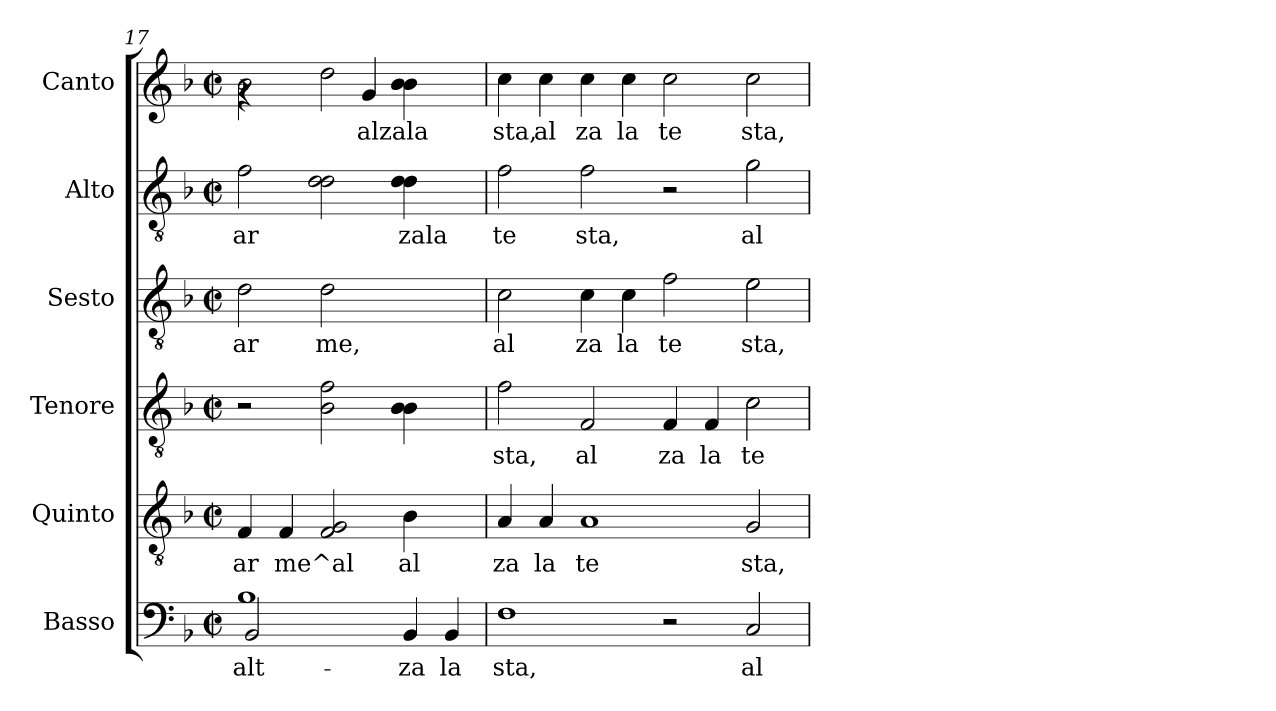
**kern	**text	**kern	**text	**kern	**text	**kern	**text	**kern	**text	**kern	**text
*part6	*part6	*part5	*part5	*part4	*part4	*part3	*part3	*part2	*part2	*part1	*part1
*staff6	*staff6	*staff5	*staff5	*staff4	*staff4	*staff3	*staff3	*staff2	*staff2	*staff1	*staff1
*I"Basso	*	*I"Quinto	*	*I"Tenore	*	*I"Sesto	*	*I"Alto	*	*I"Canto	*
!!LO:LB:g=z
*clefF4	*	*clefGv2	*	*clefGv2	*	*clefGv2	*	*clefGv2	*	*clefG2	*
*k[b-]	*	*k[b-]	*	*k[b-]	*	*k[b-]	*	*k[b-]	*	*k[b-]	*
*F:	*	*F:	*	*F:	*	*F:	*	*F:	*	*F:	*
*M2/2	*	*M2/2	*	*M2/2	*	*M2/2	*	*M2/2	*	*M2/2	*
*met(c|)	*	*met(c|)	*	*met(c|)	*	*met(c|)	*	*met(c|)	*	*met(c|)	*
=17	=17	=17	=17	=17	=17	=17	=17	=17	=17	=17	=17
*^	*	*	*	*	*	*	*	*	*	*	*
!	!	!LO:LY:b:cj	!	!LO:LY:b:cj	!	!	!	!LO:LY:b:cj	!	!LO:LY:b:cj	!	!
*	*	*	*	*	*	*	*	*	*	*	*^	*
1B-	2BB-/	alt-	4F/	ar	2r	.	2d\	ar	2f\	ar	2b-\	4rf	.
!	!	!	!	!LO:LY:b:cj	!	!	!	!	!	!	!	!	!
.	.	.	4F/	me^al	.	.	.	.	.	.	.	2ryy	.
!	!	!	!	!	!	!	!	!LO:LY:b:cj	!	!	!	!	!
.	1ryy	.	2F/ 2G/	.	2B-\ 2f\	.	2d\	me,	2d\ 2d\	.	2dd\	.	.
!	!	!	!	!	!	!	!	!	!	!	!	!	!LO:LY:b:cj
.	.	.	.	.	.	.	.	.	.	.	.	4g/	-alzala
!	!	!LO:LY:b:cj	!	!LO:LY:b:cj	!	!LO:LY:b:cj	!	!	!	!LO:LY:b:cj	!	!	!
4BB-/	.	-za	4B-\	al	4B-\ 4B-\	.	2ryy	.	4d\ 4d\	zala	4b-\ 4b-\	4ryy	.
!	!	!LO:LY:b:cj	!	!	!	!	!	!	!	!	!	!	!
4BB-/	.	la	4ryy	.	4ryy	.	.	.	4ryy	.	4ryy	4ryy	.
*v	*v	*	*	*	*	*	*	*	*	*	*	*	*
=18	=18	=18	=18	=18	=18	=18	=18	=18	=18	=18	=18	=18
!	!LO:LY:b:cj	!	!LO:LY:b:cj	!	!LO:LY:b:cj	!	!LO:LY:b:cj	!	!LO:LY:b:cj	!	!	!LO:LY:b:cj
*	*	*	*	*	*	*	*	*	*	*v	*v	*
1F	sta,	4A/	za	2f\	sta,	2c\	al	2f\	te	4cc\	sta,
!	!	!	!LO:LY:b:cj	!	!	!	!	!	!	!	!LO:LY:b:cj
.	.	4A/	la	.	.	.	.	.	.	4cc\	al
!	!	!	!LO:LY:b:cj	!	!LO:LY:b:cj	!	!LO:LY:b:cj	!	!LO:LY:b:cj	!	!LO:LY:b:cj
.	.	1A	te	2F/	al	4c\	za	2f\	sta,	4cc\	za
!	!	!	!	!	!	!	!LO:LY:b:cj	!	!	!	!LO:LY:b:cj
.	.	.	.	.	.	4c\	la	.	.	4cc\	la
!	!	!	!	!	!LO:LY:b:cj	!	!LO:LY:b:cj	!	!	!	!LO:LY:b:cj
2r	.	.	.	4F/	za	2f\	te	2r	.	2cc\	te
!	!	!	!	!	!LO:LY:b:cj	!	!	!	!	!	!
.	.	.	.	4F/	la	.	.	.	.	.	.
!	!LO:LY:b:cj	!	!LO:LY:b:cj	!	!LO:LY:b:cj	!	!LO:LY:b:cj	!	!LO:LY:b:cj	!	!LO:LY:b:cj
2C/	al-	2G/	sta,	2c\	te	2e\	sta,	2g\	al	2cc\	sta,
=	=	=	=	=	=	=	=	=	=	=	=
*-	*-	*-	*-	*-	*-	*-	*-	*-	*-	*-	*-
